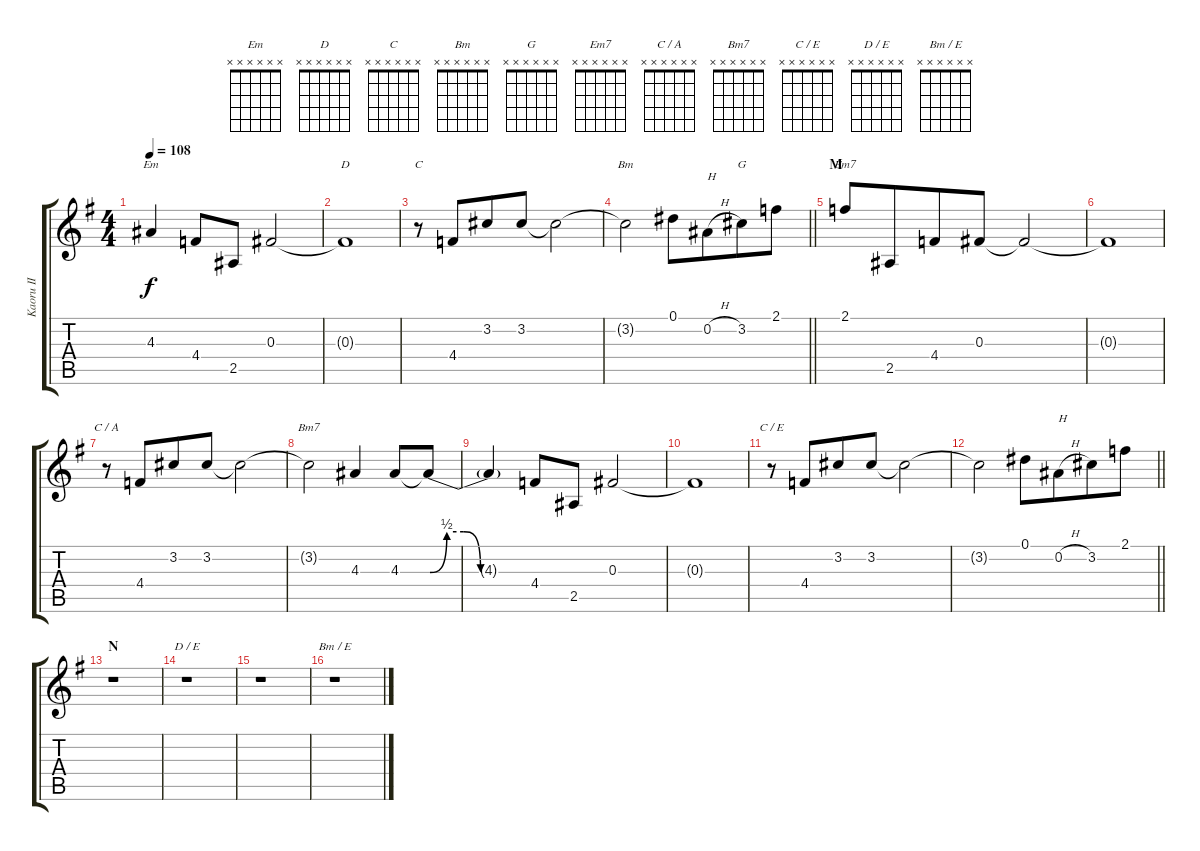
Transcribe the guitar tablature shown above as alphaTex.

\track ("Kaoru II" "Kaoru II") {instrument overdrivenguitar}
\staff {score tabs}
\tuning (Eb4 Bb3 Gb3 Db3 Ab2 Db2) {hide}
\chord ("Em" x x x x x x)
\chord ("D" x x x x x x)
\chord ("C" x x x x x x)
\chord ("Bm" x x x x x x)
\chord ("G" x x x x x x)
\chord ("Em7" x x x x x x)
\chord ("C / A" x x x x x x)
\chord ("Bm7" x x x x x x)
\chord ("C / E" x x x x x x)
\chord ("D / E" x x x x x x)
\chord ("Bm / E" x x x x x x)
\ts (4 4)
\tempo 108
\clef g2
\ks eminor
4.3{t}.4{ch "Em" dy f} 4.4.8 2.5.8 0.3.2 |
0.3{t}.1{ch "D"} |
r.8{ch "C"} 4.4.8{beam merge} 3.2.8 3.2.8 3.2{t}.2 |
\barLineRight lightlight
3.2{t}.2{ch "Bm"} 0.1.8 0.2{h}.8{txt "H" beam merge} 3.2.8{ch "G"} 2.1.8 |
\section ("" "M")
2.1.8{ch "Em7"} 2.5.8{beam merge} 4.4.8 0.3.8 0.3{t}.2 |
0.3{t}.1 |
r.8{ch "C / A"} 4.4.8{beam merge} 3.2.8 3.2.8 3.2{t}.2 |
3.2{t}.2{ch "Bm7"} 4.3.4 4.3.8 4.3{be (custom 0 0 10 2 20 2 30 0 60 0) t}.8 |
4.3{t}.4 4.4.8 2.5.8 0.3.2 |
0.3{t}.1 |
r.8{ch "C / E"} 4.4.8{beam merge} 3.2.8 3.2.8 3.2{t}.2 |
\barLineRight lightlight
3.2{t}.2 0.1.8 0.2{h}.8{txt "H" beam merge} 3.2.8 2.1.8 |
\section ("" "N")
r.1 |
r.1{ch "D / E"} |
r.1 |
r.1{ch "Bm / E"}
